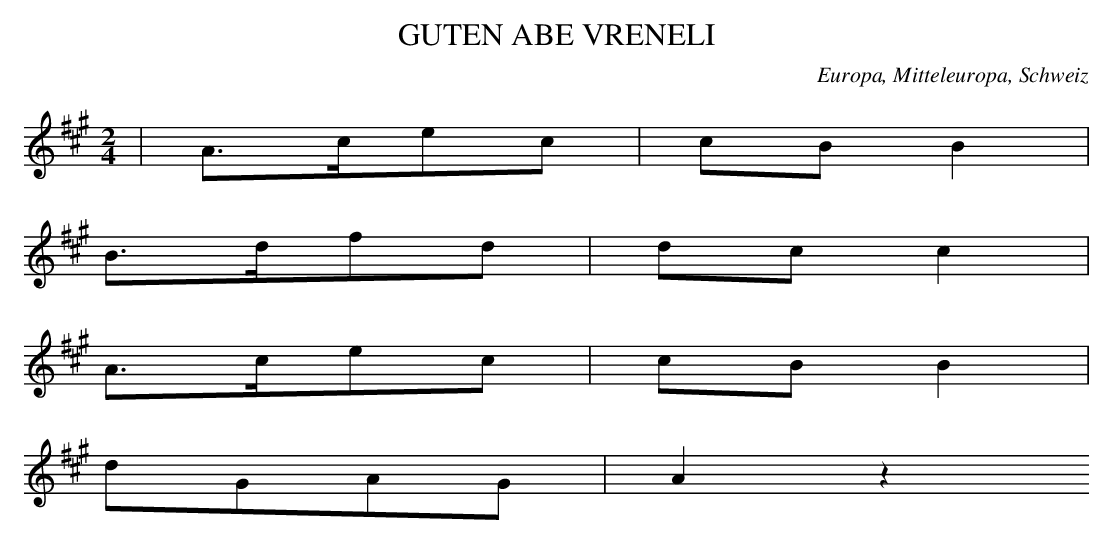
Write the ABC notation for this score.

X:1
T: GUTEN ABE VRENELI
O: Europa, Mitteleuropa, Schweiz
M: 2/4
L: 1/16
K: A
 | A3ce2c2 | c2B2B4 |
B3df2d2 | d2c2c4 |
A3ce2c2 | c2B2B4 |
d2G2A2G2 | A4z4
